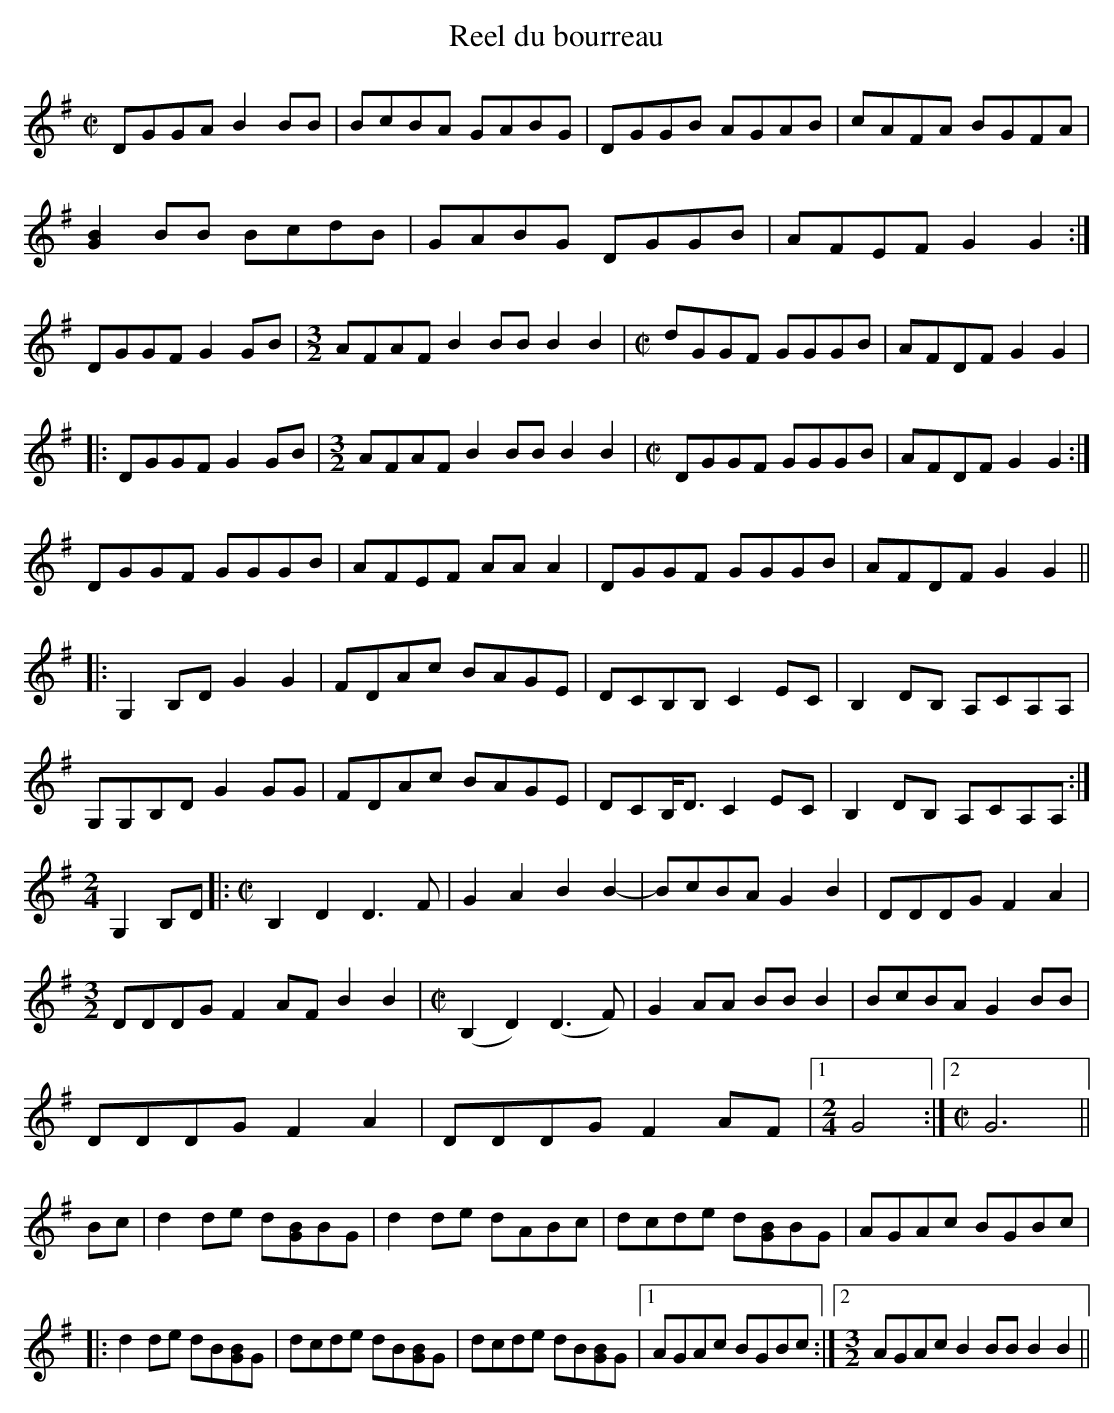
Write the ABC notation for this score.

X:1
T:Reel du bourreau
M:C|
L:1/8
K:G
DGGA B2 BB| BcBA GABG| DGGB AGAB| cAFA BGFA|
[G2B2]BB BcdB| GABG DGGB|AFEF G2G2:|
DGGF G2 GB|[M:3/2]AFAF B2BB B2B2|[M:C|]dGGF GGGB|AFDF G2G2|
|:DGGF G2 GB|[M:3/2]AFAF B2BB B2B2| [M:C|]DGGF GGGB |AFDF G2G2:|
DGGF GGGB|AFEF AA A2|DGGF GGGB|AFDF G2G2||
|:G,2B,D G2G2|FDAc BAGE|DCB,B, C2 EC|B,2 DB, A,CA,A,|
G,G,B,D G2GG|FDAc BAGE|DCB,<D C2EC|B,2DB, A,CA,A,:|
[M:2/4]G,2 B,D|:[M:C|]B,2-D2D3-F|G2A2B2B2-|BcBA G2B2| DDDG F2A2|
[M:3/2]DDDG F2AF B2B2|[M:C|](B,2D2) (D3F)|G2AA BBB2|BcBA G2BB|
DDDG F2A2|DDDG F2AF|1[M:2/4]G4:|2 [M:C|]G6||
Bc|d2 de d[GB]BG| d2 de dABc|dcde d[GB]BG|AGAc BGBc|
|:d2 de dB[GB]G|dcde dB[GB]G|dcde dB[GB]G|1AGAc BGBc:|2[M:3/2]AGAc B2 BB B2B2||
